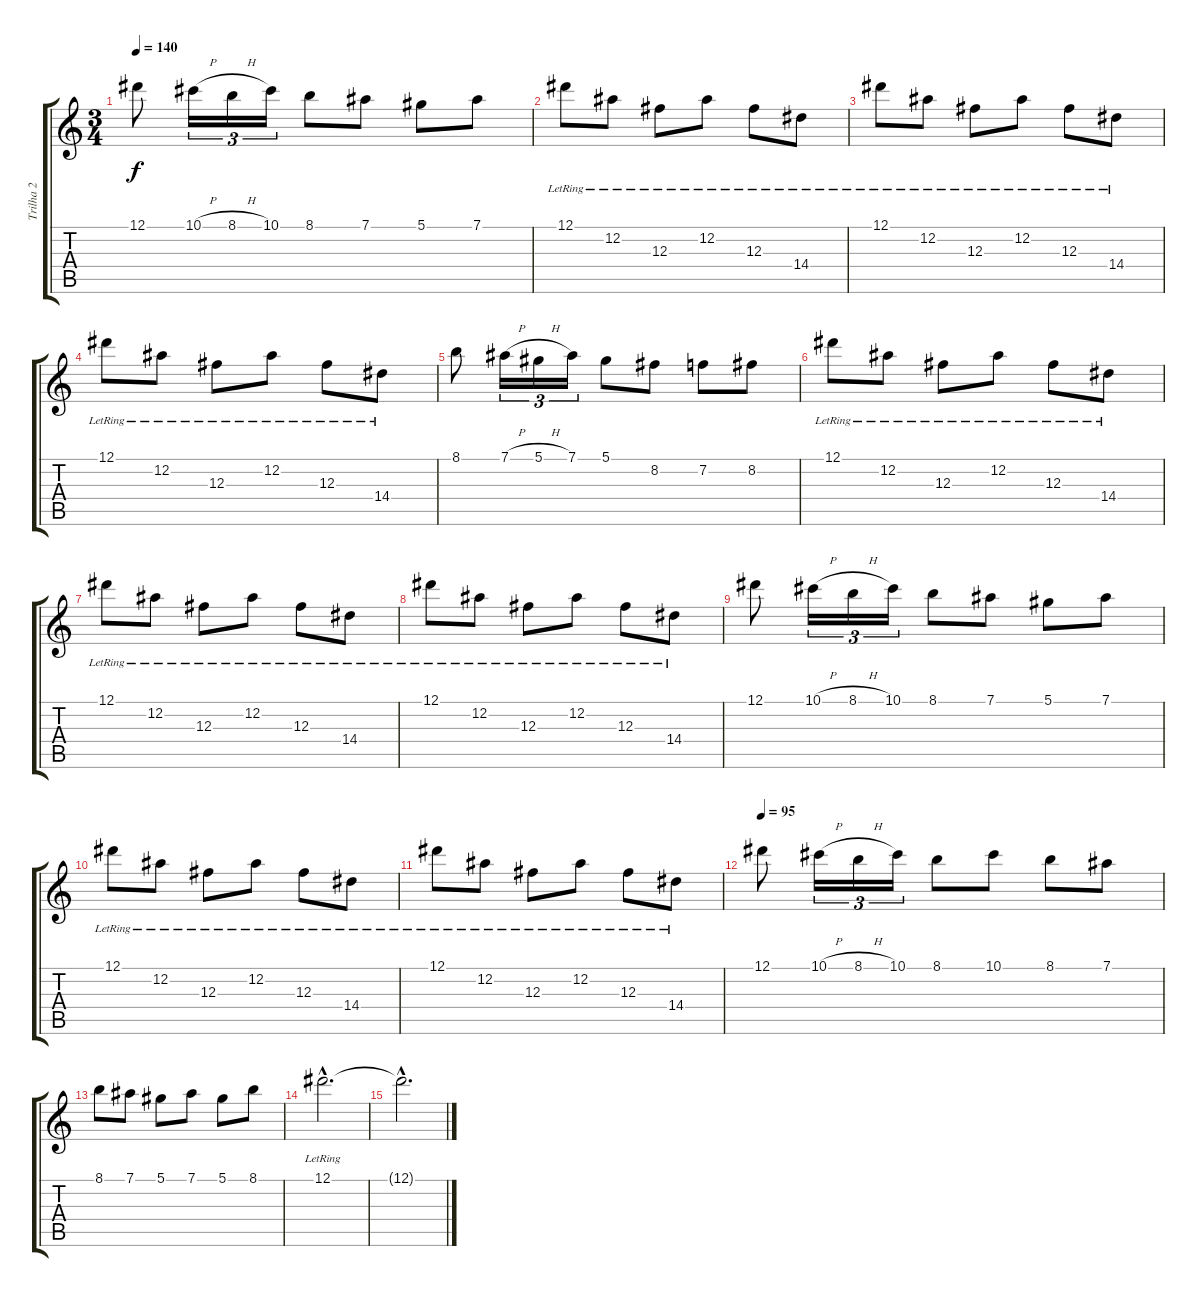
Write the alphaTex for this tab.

\track ("Trilha 2" "Trilha 2") {instrument acousticguitarnylon}
\staff {score tabs}
\tuning (Eb4 Bb3 Gb3 Db3 Ab2 Eb2) {hide}
\ts (3 4)
\tempo 140
\clef g2
\ks c
12.1.8{dy f} 10.1{h}.16{tu (3 2)} 8.1{h}.16{tu (3 2)} 10.1.16{tu (3 2)} 8.1.8 7.1.8 5.1.8 7.1.8 |
12.1{lr}.8{volume 13} 12.2{lr}.8 12.3{lr}.8 12.2{lr}.8 12.3{lr}.8 14.4{lr}.8 |
12.1{lr}.8 12.2{lr}.8 12.3{lr}.8 12.2{lr}.8 12.3{lr}.8 14.4{lr}.8 |
12.1{lr}.8 12.2{lr}.8 12.3{lr}.8 12.2{lr}.8 12.3{lr}.8 14.4{lr}.8 |
8.1.8 7.1{h}.16{tu (3 2)} 5.1{h}.16{tu (3 2)} 7.1.16{tu (3 2)} 5.1.8 8.2.8 7.2.8 8.2.8 |
12.1{lr}.8{volume 13} 12.2{lr}.8 12.3{lr}.8 12.2{lr}.8 12.3{lr}.8 14.4{lr}.8 |
12.1{lr}.8 12.2{lr}.8 12.3{lr}.8 12.2{lr}.8 12.3{lr}.8 14.4{lr}.8 |
12.1{lr}.8 12.2{lr}.8 12.3{lr}.8 12.2{lr}.8 12.3{lr}.8 14.4{lr}.8 |
12.1.8 10.1{h}.16{tu (3 2)} 8.1{h}.16{tu (3 2)} 10.1.16{tu (3 2)} 8.1.8 7.1.8 5.1.8 7.1.8 |
12.1{lr}.8{volume 13} 12.2{lr}.8 12.3{lr}.8 12.2{lr}.8 12.3{lr}.8 14.4{lr}.8 |
12.1{lr}.8 12.2{lr}.8 12.3{lr}.8 12.2{lr}.8 12.3{lr}.8 14.4{lr}.8 |
\tempo 95
12.1.8 10.1{h}.16{tu (3 2)} 8.1{h}.16{tu (3 2)} 10.1.16{tu (3 2)} 8.1.8 10.1.8 8.1.8 7.1.8 |
8.1.8 7.1.8 5.1.8 7.1.8 5.1.8 8.1.8 |
12.1{hac lr}.2{d} |
12.1{hac t}.2{d}
